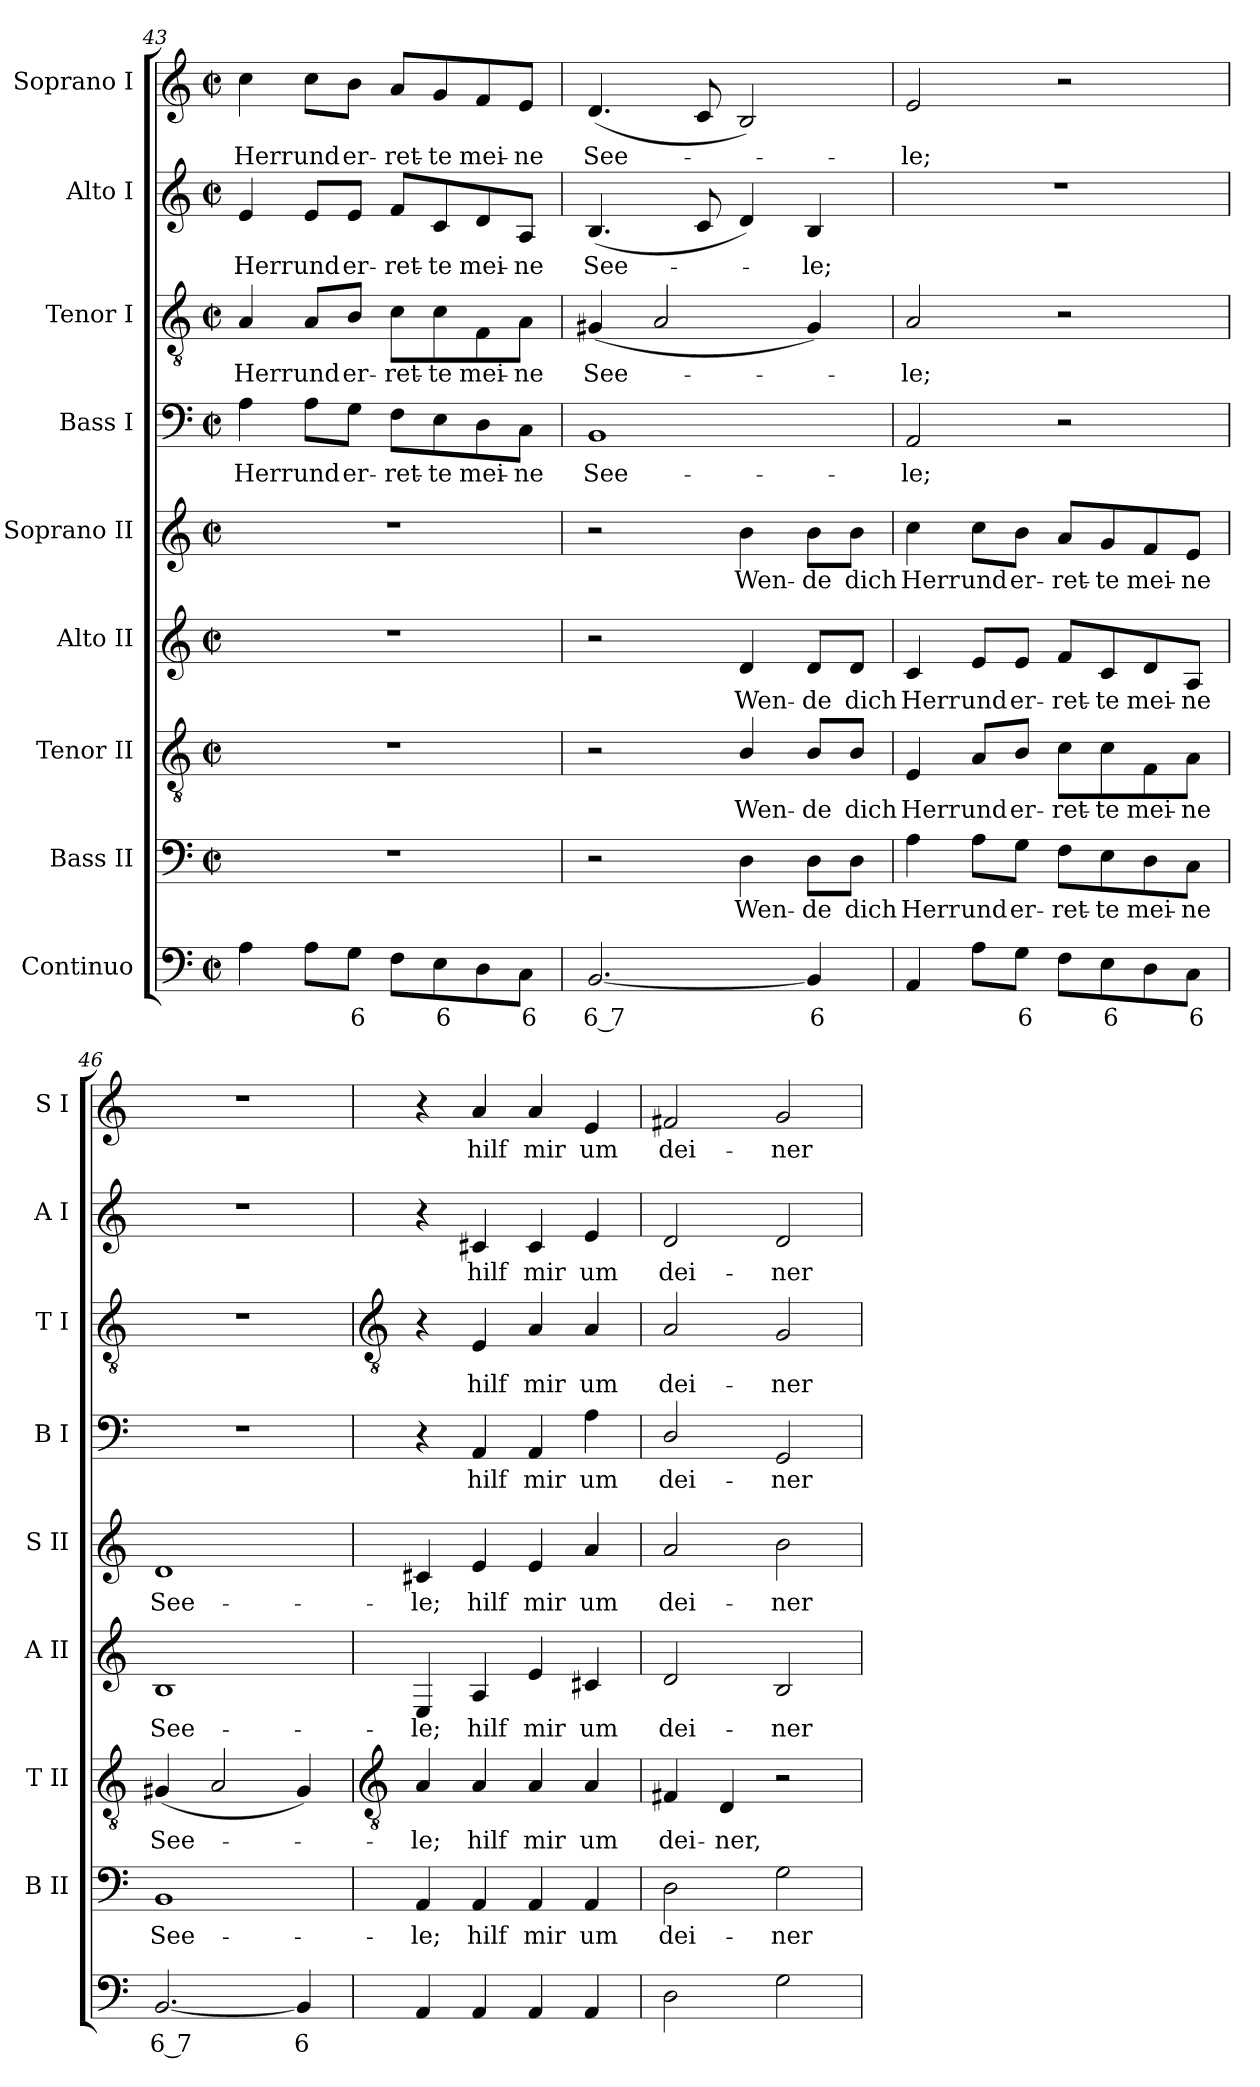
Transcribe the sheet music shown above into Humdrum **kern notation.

**kern	**text	**kern	**text	**kern	**text	**kern	**text	**kern	**text	**kern	**text	**kern	**text	**kern	**text	**kern	**text
*part9	*part9	*part8	*part8	*part7	*part7	*part6	*part6	*part5	*part5	*part4	*part4	*part3	*part3	*part2	*part2	*part1	*part1
*staff9	*staff9	*staff8	*staff8	*staff7	*staff7	*staff6	*staff6	*staff5	*staff5	*staff4	*staff4	*staff3	*staff3	*staff2	*staff2	*staff1	*staff1
*I"Continuo	*	*I"Bass II	*	*I"Tenor II	*	*I"Alto II	*	*I"Soprano II	*	*I"Bass I	*	*I"Tenor I	*	*I"Alto I	*	*I"Soprano I	*
*	*	*I'B II	*	*I'T II	*	*I'A II	*	*I'S II	*	*I'B I	*	*I'T I	*	*I'A I	*	*I'S I	*
*clefF4	*	*clefF4	*	*clefGv2	*	*clefG2	*	*clefG2	*	*clefF4	*	*clefGv2	*	*clefG2	*	*clefG2	*
*k[]	*	*k[]	*	*k[]	*	*k[]	*	*k[]	*	*k[]	*	*k[]	*	*k[]	*	*k[]	*
*C:	*	*C:	*	*C:	*	*C:	*	*C:	*	*C:	*	*C:	*	*C:	*	*C:	*
*M2/2	*	*M2/2	*	*M2/2	*	*M2/2	*	*M2/2	*	*M2/2	*	*M2/2	*	*M2/2	*	*M2/2	*
*met(c|)	*	*met(c|)	*	*met(c|)	*	*met(c|)	*	*met(c|)	*	*met(c|)	*	*met(c|)	*	*met(c|)	*	*met(c|)	*
=43	=43	=43	=43	=43	=43	=43	=43	=43	=43	=43	=43	=43	=43	=43	=43	=43	=43
!	!	!	!	!	!	!	!	!	!	!	!LO:LY:b	!	!LO:LY:b	!	!LO:LY:b	!	!LO:LY:b
4A	.	1r	.	1r	.	1r	.	1r	.	4A	Herr	4A	Herr	4e	Herr	4cc	Herr
!	!	!	!	!	!	!	!	!	!	!	!LO:LY:b	!	!LO:LY:b	!	!LO:LY:b	!	!LO:LY:b
8AL	.	.	.	.	.	.	.	.	.	8A\L	und	8A/L	und	8e/L	und	8cc\L	und
!	!LO:LY:b	!	!	!	!	!	!	!	!	!	!LO:LY:b	!	!LO:LY:b	!	!LO:LY:b	!	!LO:LY:b
8GJ	6	.	.	.	.	.	.	.	.	8G\J	er-	8B/J	er-	8e/J	er-	8b\J	er-
!	!	!	!	!	!	!	!	!	!	!	!LO:LY:b	!	!LO:LY:b	!	!LO:LY:b	!	!LO:LY:b
8FL	.	.	.	.	.	.	.	.	.	8F\L	-ret-	8c\L	-ret-	8f/L	-ret-	8a/L	-ret-
!	!LO:LY:b	!	!	!	!	!	!	!	!	!	!LO:LY:b	!	!LO:LY:b	!	!LO:LY:b	!	!LO:LY:b
8E	6	.	.	.	.	.	.	.	.	8E\	-te	8c\	-te	8c/	-te	8g/	-te
!	!	!	!	!	!	!	!	!	!	!	!LO:LY:b	!	!LO:LY:b	!	!LO:LY:b	!	!LO:LY:b
8D	.	.	.	.	.	.	.	.	.	8D\	mei-	8F\	mei-	8d/	mei-	8f/	mei-
!	!LO:LY:b	!	!	!	!	!	!	!	!	!	!LO:LY:b	!	!LO:LY:b	!	!LO:LY:b	!	!LO:LY:b
8CJ	6	.	.	.	.	.	.	.	.	8C\J	-ne	8A\J	-ne	8A/J	-ne	8e/J	-ne
=44	=44	=44	=44	=44	=44	=44	=44	=44	=44	=44	=44	=44	=44	=44	=44	=44	=44
!	!LO:LY:b	!	!	!	!	!	!	!	!	!	!LO:LY:b	!	!LO:LY:b	!	!LO:LY:b	!	!LO:LY:b
[2.BB	6 7	2r	.	2r	.	2r	.	2r	.	1BB	See-	(<4G#X	See-	(<4.B	See-	(<4.d	See-
.	.	.	.	.	.	.	.	.	.	.	.	2A	.	.	.	.	.
.	.	.	.	.	.	.	.	.	.	.	.	.	.	8c	.	8c	.
!	!	!	!LO:LY:b	!	!LO:LY:b	!	!LO:LY:b	!	!LO:LY:b	!	!	!	!	!	!	!	!
.	.	4D	Wen-	4B/	Wen-	4d	Wen-	4b	Wen-	.	.	.	.	4d)	.	2B)	.
!	!LO:LY:b	!	!LO:LY:b	!	!LO:LY:b	!	!LO:LY:b	!	!LO:LY:b	!	!	!	!	!	!LO:LY:b	!	!
4BB]	6	8D\L	-de	8B/L	-de	8d/L	-de	8b\L	-de	.	.	4G#)	.	4B	le;	.	.
!	!	!	!LO:LY:b	!	!LO:LY:b	!	!LO:LY:b	!	!LO:LY:b	!	!	!	!	!	!	!	!
.	.	8D\J	dich	8B/J	dich	8d/J	dich	8b\J	dich	.	.	.	.	.	.	.	.
=45	=45	=45	=45	=45	=45	=45	=45	=45	=45	=45	=45	=45	=45	=45	=45	=45	=45
!	!	!	!LO:LY:b	!	!LO:LY:b	!	!LO:LY:b	!	!LO:LY:b	!	!LO:LY:b	!	!LO:LY:b	!	!	!	!LO:LY:b
4AA	.	4A	Herr	4E	Herr	4c	Herr	4cc	Herr	2AA	-le;	2A	le;	1r	.	2e	le;
!	!	!	!LO:LY:b	!	!LO:LY:b	!	!LO:LY:b	!	!LO:LY:b	!	!	!	!	!	!	!	!
8AL	.	8A\L	und	8A/L	und	8e/L	und	8cc\L	und	.	.	.	.	.	.	.	.
!	!LO:LY:b	!	!LO:LY:b	!	!LO:LY:b	!	!LO:LY:b	!	!LO:LY:b	!	!	!	!	!	!	!	!
8GJ	6	8G\J	er-	8B/J	er-	8e/J	er-	8b\J	er-	.	.	.	.	.	.	.	.
!	!	!	!LO:LY:b	!	!LO:LY:b	!	!LO:LY:b	!	!LO:LY:b	!	!	!	!	!	!	!	!
8FL	.	8F\L	-ret-	8c\L	-ret-	8f/L	-ret-	8a/L	-ret-	2r	.	2r	.	.	.	2r	.
!	!LO:LY:b	!	!LO:LY:b	!	!LO:LY:b	!	!LO:LY:b	!	!LO:LY:b	!	!	!	!	!	!	!	!
8E	6	8E\	-te	8c\	-te	8c/	-te	8g/	-te	.	.	.	.	.	.	.	.
!	!	!	!LO:LY:b	!	!LO:LY:b	!	!LO:LY:b	!	!LO:LY:b	!	!	!	!	!	!	!	!
8D	.	8D\	mei-	8F\	mei-	8d/	mei-	8f/	mei-	.	.	.	.	.	.	.	.
!	!LO:LY:b	!	!LO:LY:b	!	!LO:LY:b	!	!LO:LY:b	!	!LO:LY:b	!	!	!	!	!	!	!	!
8CJ	6	8C\J	-ne	8A\J	-ne	8A/J	-ne	8e/J	-ne	.	.	.	.	.	.	.	.
=46	=46	=46	=46	=46	=46	=46	=46	=46	=46	=46	=46	=46	=46	=46	=46	=46	=46
!	!LO:LY:b	!	!LO:LY:b	!	!LO:LY:b	!	!LO:LY:b	!	!LO:LY:b	!	!	!	!	!	!	!	!
[2.BB	6 7	1BB	See-	(<4G#X	See-	1B	See-	1d	See-	1r	.	1r	.	1r	.	1r	.
.	.	.	.	2A	.	.	.	.	.	.	.	.	.	.	.	.	.
!	!LO:LY:b	!	!	!	!	!	!	!	!	!	!	!	!	!	!	!	!
4BB]	6	.	.	4G#)	.	.	.	.	.	.	.	.	.	.	.	.	.
!!LO:LB:g=z
=47	=47	=47	=47	=47	=47	=47	=47	=47	=47	=47	=47	=47	=47	=47	=47	=47	=47
*	*	*	*	*clefGv2	*	*	*	*	*	*	*	*clefGv2	*	*	*	*	*
!	!	!	!LO:LY:b	!	!LO:LY:b	!	!LO:LY:b	!	!LO:LY:b	!	!	!	!	!	!	!	!
4AA	.	4AA	-le;	4A	le;	4E	-le;	4c#X	-le;	4r	.	4r	.	4r	.	4r	.
!	!	!	!LO:LY:b	!	!LO:LY:b	!	!LO:LY:b	!	!LO:LY:b	!	!LO:LY:b	!	!LO:LY:b	!	!LO:LY:b	!	!LO:LY:b
4AA	.	4AA	hilf	4A	hilf	4A	hilf	4e	hilf	4AA	hilf	4E	hilf	4c#X	hilf	4a	hilf
!	!	!	!LO:LY:b	!	!LO:LY:b	!	!LO:LY:b	!	!LO:LY:b	!	!LO:LY:b	!	!LO:LY:b	!	!LO:LY:b	!	!LO:LY:b
4AA	.	4AA	mir	4A	mir	4e	mir	4e	mir	4AA	mir	4A	mir	4c#	mir	4a	mir
!	!	!	!LO:LY:b	!	!LO:LY:b	!	!LO:LY:b	!	!LO:LY:b	!	!LO:LY:b	!	!LO:LY:b	!	!LO:LY:b	!	!LO:LY:b
4AA	.	4AA	um	4A	um	4c#X	um	4a	um	4A	um	4A	um	4e	um	4e	um
=48	=48	=48	=48	=48	=48	=48	=48	=48	=48	=48	=48	=48	=48	=48	=48	=48	=48
!	!	!	!LO:LY:b	!	!LO:LY:b	!	!LO:LY:b	!	!LO:LY:b	!	!LO:LY:b	!	!LO:LY:b	!	!LO:LY:b	!	!LO:LY:b
2D	.	2D	dei-	4F#X	dei-	2d	dei-	2a	dei-	2D/	dei-	2A	dei-	2d	dei-	2f#X	dei-
!	!	!	!	!	!LO:LY:b	!	!	!	!	!	!	!	!	!	!	!	!
.	.	.	.	4D	-ner,	.	.	.	.	.	.	.	.	.	.	.	.
!	!	!	!LO:LY:b	!	!	!	!LO:LY:b	!	!LO:LY:b	!	!LO:LY:b	!	!LO:LY:b	!	!LO:LY:b	!	!LO:LY:b
2G	.	2G	-ner	2r	.	2B	-ner	2b	-ner	2GG	-ner	2G	-ner	2d	-ner	2g	-ner
=	=	=	=	=	=	=	=	=	=	=	=	=	=	=	=	=	=
*-	*-	*-	*-	*-	*-	*-	*-	*-	*-	*-	*-	*-	*-	*-	*-	*-	*-
